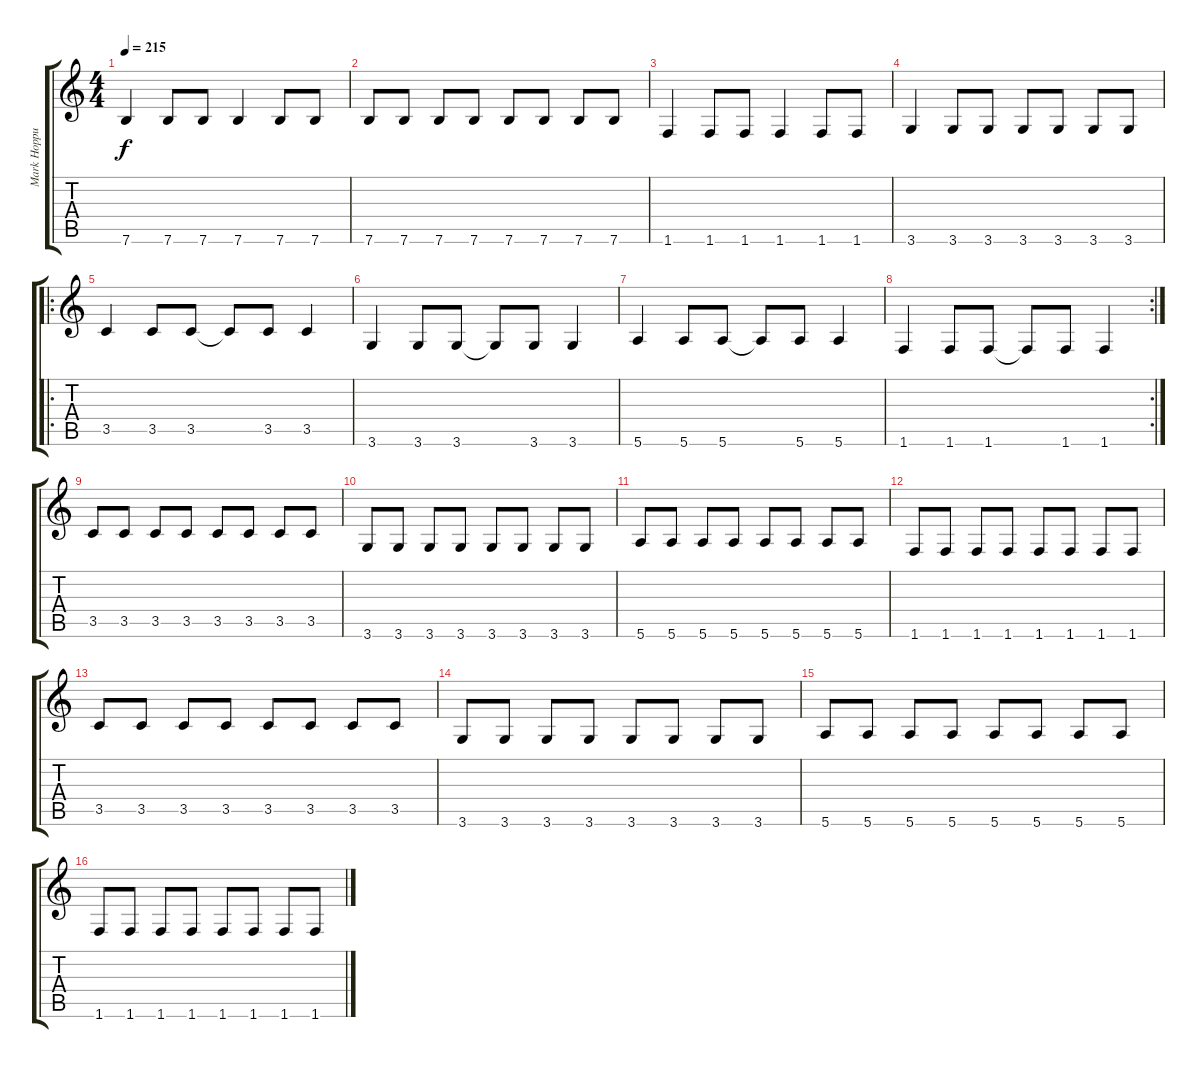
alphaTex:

\track ("Mark Hoppus" "Mark Hoppu") {instrument electricbasspick}
\staff {score tabs}
\tuning (E4 B3 G3 D3 A2 E2) {hide}
\ts (4 4)
\tempo 215
\clef g2
\ks c
7.6.4{dy f} 7.6.8 7.6.8 7.6.4 7.6.8 7.6.8 |
7.6.8 7.6.8 7.6.8 7.6.8 7.6.8 7.6.8 7.6.8 7.6.8 |
1.6.4 1.6.8 1.6.8 1.6.4 1.6.8 1.6.8 |
3.6.4 3.6.8 3.6.8 3.6.8 3.6.8 3.6.8 3.6.8 |
\ro
3.5.4 3.5.8 3.5.8 3.5{t}.8 3.5.8 3.5.4 |
3.6.4 3.6.8 3.6.8 3.6{t}.8 3.6.8 3.6.4 |
5.6.4 5.6.8 5.6.8 5.6{t}.8 5.6.8 5.6.4 |
\rc 2
1.6.4 1.6.8 1.6.8 1.6{t}.8 1.6.8 1.6.4 |
3.5.8 3.5.8 3.5.8 3.5.8 3.5.8 3.5.8 3.5.8 3.5.8 |
3.6.8 3.6.8 3.6.8 3.6.8 3.6.8 3.6.8 3.6.8 3.6.8 |
5.6.8 5.6.8 5.6.8 5.6.8 5.6.8 5.6.8 5.6.8 5.6.8 |
1.6.8 1.6.8 1.6.8 1.6.8 1.6.8 1.6.8 1.6.8 1.6.8 |
3.5.8 3.5.8 3.5.8 3.5.8 3.5.8 3.5.8 3.5.8 3.5.8 |
3.6.8 3.6.8 3.6.8 3.6.8 3.6.8 3.6.8 3.6.8 3.6.8 |
5.6.8 5.6.8 5.6.8 5.6.8 5.6.8 5.6.8 5.6.8 5.6.8 |
1.6.8 1.6.8 1.6.8 1.6.8 1.6.8 1.6.8 1.6.8 1.6.8
